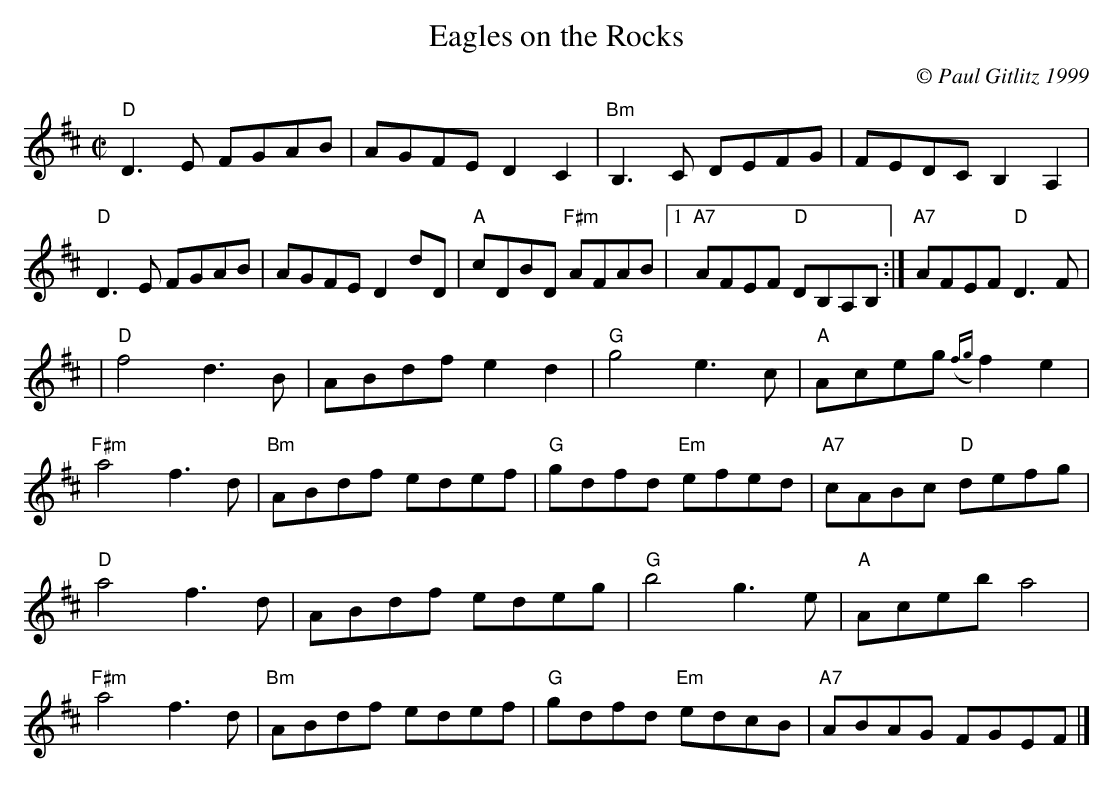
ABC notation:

X:1
T:Eagles on the Rocks
M:C|
L:1/8
C:© Paul Gitlitz 1999
K:D
"D"D3E FGAB|AGFE D2C2|"Bm"B,3C DEFG|FEDC B,2A,2|!
"D"D3E FGAB|AGFE D2dD|"A"cDBD "F#m"AFAB|1"A7" AFEF "D"DB,A,B,:|
2"A7" AFEF "D"D3F|!
|"D"f4d3B| ABdf e2d2|"G"g4e3c|"A"Aceg({fg}f2)e2|!
"F#m"a4f3d|"Bm"ABdf edef|"G"gdfd "Em"efed|"A7"cABc "D"defg|!
"D"a4f3d|ABdf edeg|"G"b4g3e|"A"Aceba4|!
"F#m"a4f3d|"Bm"ABdf edef|"G"gdfd "Em"edcB|"A7"ABAG FGEF|]
